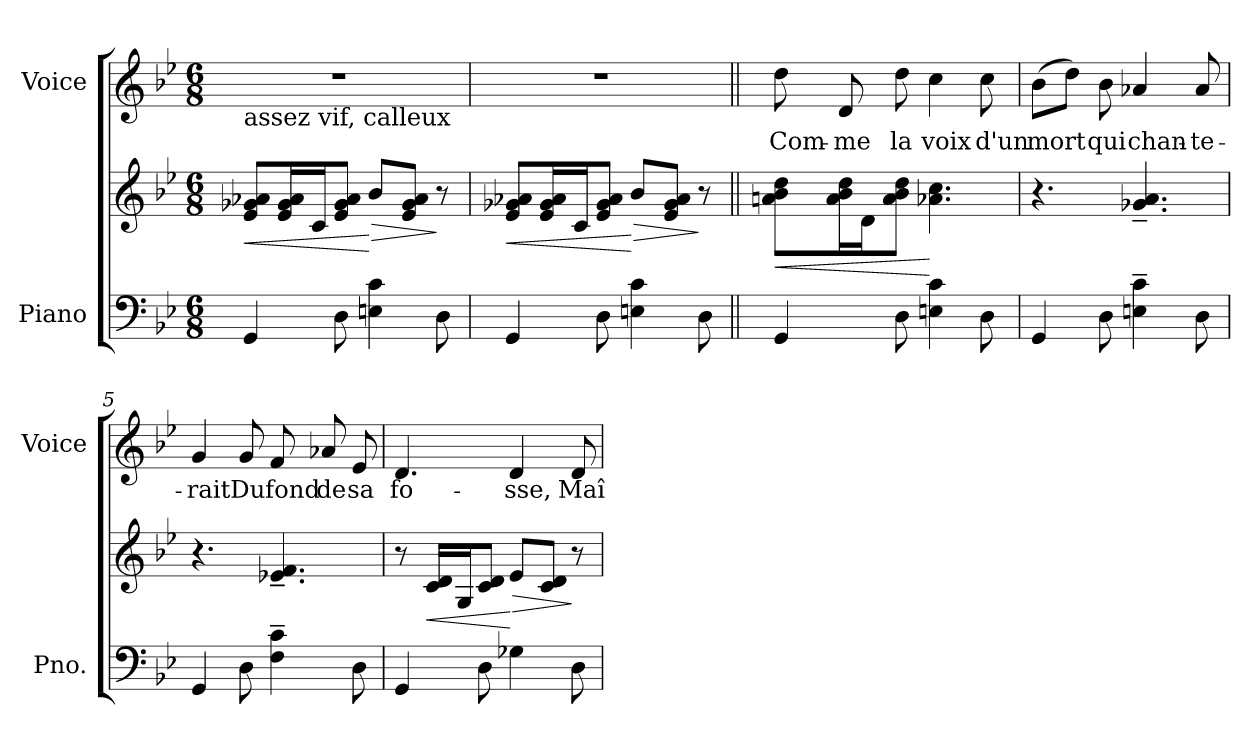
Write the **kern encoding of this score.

**kern	**kern	**dynam	**kern	**text
*part2	*part2	*part2	*part1	*part1
*staff3	*staff2	*staff2/3	*staff1	*staff1
*I"Piano	*	*	*I"Voice	*
*I'Pno.	*	*	*I'Voice	*
!!LO:PB:g=z
*clefF4	*clefG2	*	*clefG2	*
*k[b-e-]	*k[b-e-]	*	*k[b-e-]	*
*g:	*g:	*	*g:	*
*M6/8	*M6/8	*	*M6/8	*
*MM120	*MM120	*	*MM120	*
=1	=1	=1	=1	=1
!	!	!	!LO:TX:b:t=assez vif, calleux	!
!	!	!LO:HP:b	!LO:N:vis=1	!
4GGi/	8e-i/ 8g-Xi 8a-XiL	<	2.r	.
.	16e-i/ 16g-i 16a-iL	.	.	.
.	16ci/J	.	.	.
8Di\	8e-i/ 8g-i 8a-iJ	.	.	.
!	!	!LO:HP:n=1:b	!	!
4Eni\ 4ci	8b-i/L	[ >	.	.
.	8e-i/ 8g-i 8a-iJ	.	.	.
8Di\	8r	]	.	.
=2	=2	=2	=2	=2
!	!	!LO:HP:b	!LO:N:vis=1	!
4GGi/	8e-i/ 8g-Xi 8a-XiL	<	2.r	.
.	16e-i/ 16g-i 16a-iL	.	.	.
.	16ci/J	.	.	.
8Di\	8e-i/ 8g-i 8a-iJ	.	.	.
!	!	!LO:HP:n=1:b	!	!
4Eni\ 4ci	8b-i/L	[ >	.	.
.	8e-i/ 8g-i 8a-iJ	.	.	.
8Di\	8r	]	.	.
=3||	=3||	=3||	=3||	=3||
!	!	!LO:HP:b	!	!
!	!	!	!	!LO:LY:b:color=#000000
4GGi/	8ani\ 8b-i 8ddiL	<	8ddi\	Com-
!	!	!	!	!LO:LY:b:color=#000000
.	16ai\ 16b-i 16ddiL	.	8di/	-me
.	16di\J	.	.	.
!	!	!	!	!LO:LY:b:color=#000000
8Di\	8ai\ 8b-i 8ddiJ	.	8ddi\	la
!	!	!	!	!LO:LY:b:color=#000000
4Eni\ 4ci	4.a-Xi\ 4.cci	[	4cci\	voix
!	!	!	!	!LO:LY:b:color=#000000
8Di\	.	.	8cci\	d'un
!!LO:LB:g=z
=4	=4	=4	=4	=4
!	!	!	!	!LO:LY:b:color=#000000
4GGi/	4.r	.	(8b-i\L	mort
.	.	.	8ddi\J)	.
!	!	!	!	!LO:LY:b:color=#000000
8Di\	.	.	8b-i\	qui
!	!	!	!	!LO:LY:b:color=#000000
4Eni\~ 4ci~	4.g-Xi/~ 4.ai~	.	4a-Xi/	chan-
!	!	!	!	!LO:LY:b:color=#000000
8Di\	.	.	8a-i/	-te-
=5	=5	=5	=5	=5
!	!	!	!	!LO:LY:b:color=#000000
4GGi/	4.r	.	4gi/	-rait
!	!	!	!	!LO:LY:b:color=#000000
8Di\	.	.	8gi/	Du
!	!	!	!	!LO:LY:b:color=#000000
4Fi\~ 4ci~	4.e-Xi/~ 4.fi~	.	8fi/	fond
!	!	!	!	!LO:LY:b:color=#000000
.	.	.	8a-Xi/	de
!	!	!	!	!LO:LY:b:color=#000000
8Di\	.	.	8e-i/	sa
=6	=6	=6	=6	=6
!	!	!	!	!LO:LY:b:color=#000000
4GGi/	8r	.	4.di/	fo-
!	!	!LO:HP:b	!	!
.	16ci/ 16diLL	<	.	.
.	16Gi/J	.	.	.
8Di\	8ci/ 8diJ	.	.	.
!	!	!LO:HP:n=1:b	!	!
!	!	!	!	!LO:LY:b:color=#000000
4G-Xi\	8e-i/L	[ >	4di/	-sse,
.	8ci/ 8diJ	.	.	.
!	!	!	!	!LO:LY:b:color=#000000
8Di\	8r	]	8di/	Maî-
=	=	=	=	=
*-	*-	*-	*-	*-
